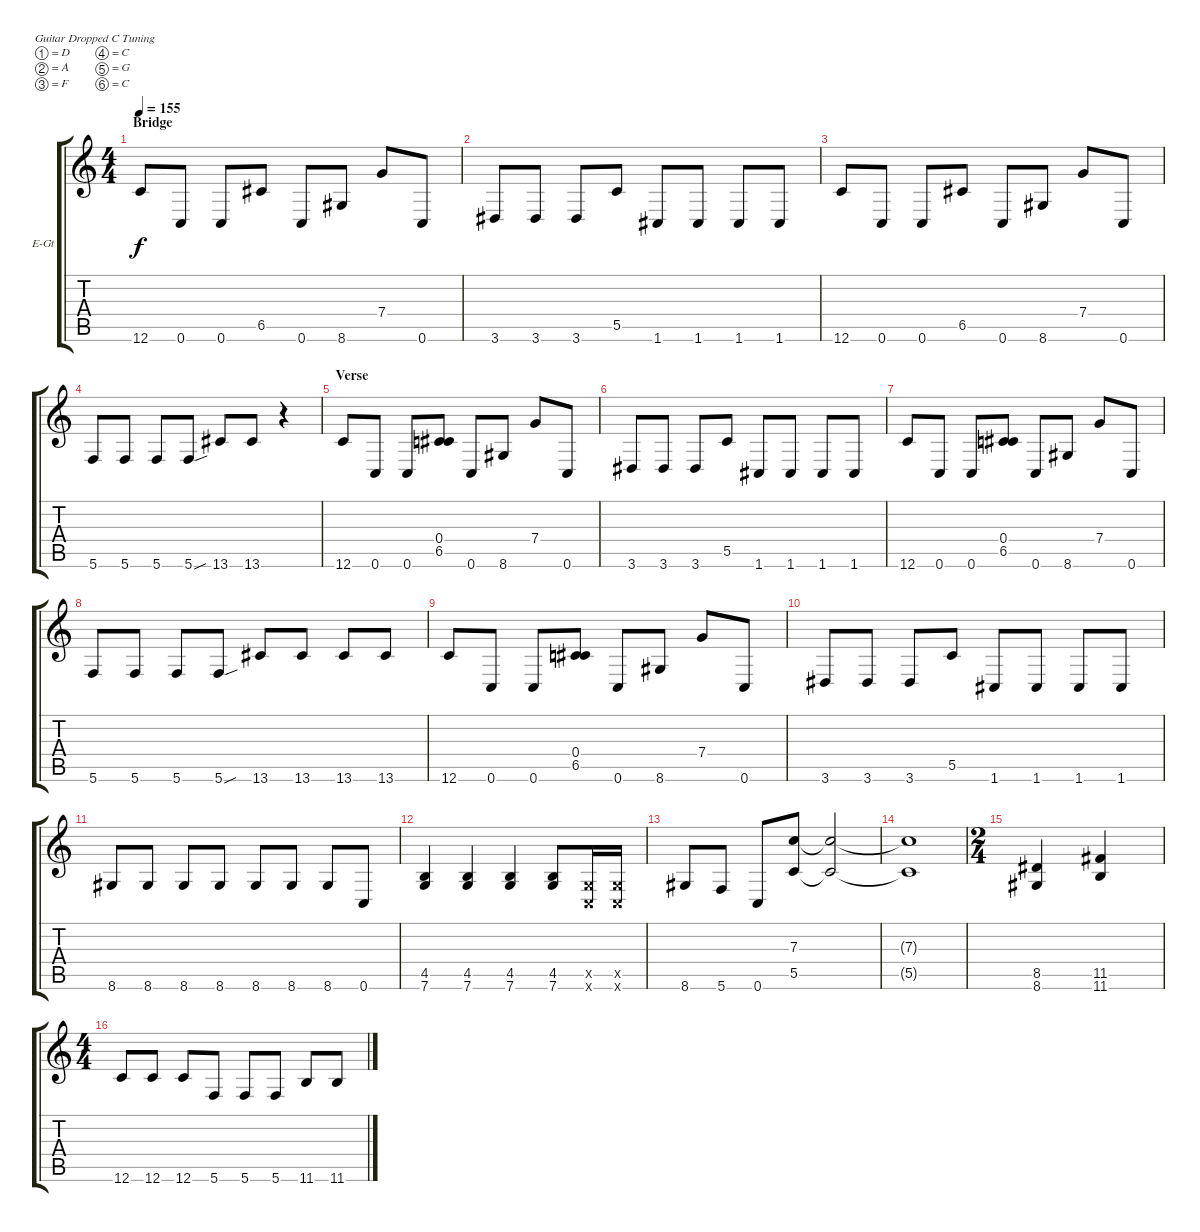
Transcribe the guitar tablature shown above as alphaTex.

\defaultSystemsLayout 4
\bracketExtendMode groupsimilarinstruments
\firstSystemTrackNameOrientation horizontal
\otherSystemsTrackNameOrientation horizontal
\track ("Jack" "E-Gt") {instrument distortionguitar}
\staff {score tabs}
\tuning (D4 A3 F3 C3 G2 C2)
\ts (4 4)
\section ("" "Bridge")
\tempo 155
\clef g2
\ks c
12.6.8{dy f} 0.6.8 0.6.8 6.5.8 0.6.8 8.6.8 7.4.8 0.6.8 |
3.6.8 3.6.8 3.6.8 5.5.8 1.6.8 1.6.8 1.6.8 1.6.8 |
12.6.8 0.6.8 0.6.8 6.5.8 0.6.8 8.6.8 7.4.8 0.6.8 |
5.6.8 5.6.8 5.6.8 5.6{sou}.8 13.6.8 13.6.8 r.4 |
\section ("" "Verse")
\scale
0.300541 12.6.8 0.6.8 0.6.8 (6.5 0.4).8 0.6.8 8.6.8 7.4.8 0.6.8 |
\scale
0.230085 3.6.8 3.6.8 3.6.8 5.5.8 1.6.8 1.6.8 1.6.8 1.6.8 |
\scale
0.245608 12.6.8 0.6.8 0.6.8 (6.5 0.4).8 0.6.8 8.6.8 7.4.8 0.6.8 |
\scale
0.223784 5.6.8 5.6.8 5.6.8 5.6{sou}.8 13.6.8 13.6.8 13.6.8 13.6.8 |
\scale
0.302801 12.6.8 0.6.8 0.6.8 (6.5 0.4).8 0.6.8 8.6.8 7.4.8 0.6.8 |
\scale
0.232033 3.6.8 3.6.8 3.6.8 5.5.8 1.6.8 1.6.8 1.6.8 1.6.8 |
\scale
0.245558 8.6.8 8.6.8 8.6.8 8.6.8 8.6.8 8.6.8 8.6.8 0.6.8 |
\scale
0.219342 (7.6 4.5).4 (7.6 4.5).4 (7.6 4.5).4 (7.6 4.5).8 (0.6{x} 0.5{x}).16 (0.6{x} 0.5{x}).16 |
8.6.8 5.6.8 0.6.8 (5.5 7.3).8 (5.5{t} 7.3{t}).2 |
(5.5{t} 7.3{t}).1 |
\ts (2 4)
(8.6 8.5).4 (11.5 11.6).4 |
\ts (4 4)
12.6.8 12.6.8 12.6.8 5.6.8 5.6.8 5.6.8 11.6.8 11.6.8
